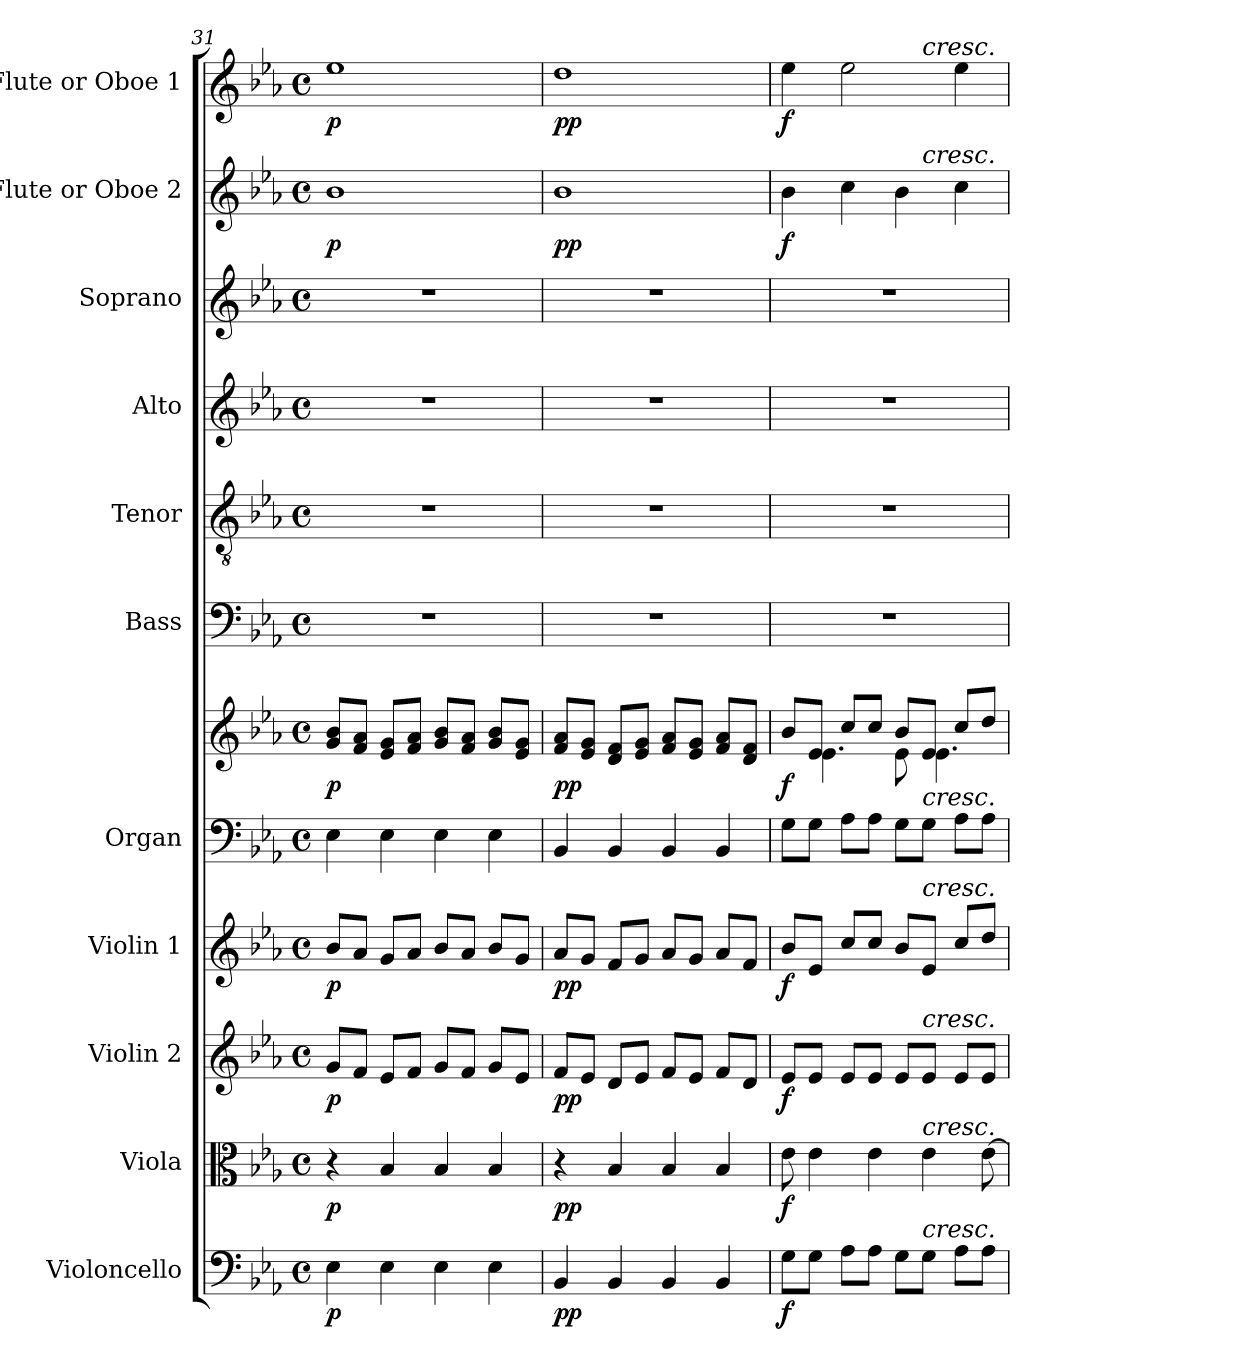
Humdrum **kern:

**kern	**dynam	**kern	**dynam	**kern	**dynam	**kern	**dynam	**kern	**kern	**dynam	**kern	**kern	**kern	**kern	**kern	**dynam	**kern	**dynam
*part11	*part11	*part10	*part10	*part9	*part9	*part8	*part8	*part7	*part7	*part7	*part6	*part5	*part4	*part3	*part2	*part2	*part1	*part1
*staff12	*staff12	*staff11	*staff11	*staff10	*staff10	*staff9	*staff9	*staff8	*staff7	*staff7/8	*staff6	*staff5	*staff4	*staff3	*staff2	*staff2	*staff1	*staff1
*I"Violoncello	*	*I"Viola	*	*I"Violin 2	*	*I"Violin 1	*	*I"Organ	*	*	*I"Bass	*I"Tenor	*I"Alto	*I"Soprano	*I"Flute or Oboe 2	*	*I"Flute or Oboe 1	*
*I'Vc.	*	*I'Vla.	*	*I'Vln. 2	*	*I'Vln. 1	*	*I'Org.	*	*	*I'B.	*I'T.	*I'A.	*I'S.	*I'Fl. or Ob. 2	*	*I'Fl. or Ob. 1	*
*clefF4	*	*clefC3	*	*clefG2	*	*clefG2	*	*clefF4	*clefG2	*	*clefF4	*clefGv2	*clefG2	*clefG2	*clefG2	*	*clefG2	*
*	*	*	*	*	*	*	*	*	*	*	*	*ITrd7c12	*	*	*	*	*	*
*k[b-e-a-]	*	*k[b-e-a-]	*	*k[b-e-a-]	*	*k[b-e-a-]	*	*k[b-e-a-]	*k[b-e-a-]	*	*k[b-e-a-]	*k[b-e-a-]	*k[b-e-a-]	*k[b-e-a-]	*k[b-e-a-]	*	*k[b-e-a-]	*
*E-:	*	*E-:	*	*E-:	*	*E-:	*	*E-:	*E-:	*	*E-:	*E-:	*E-:	*E-:	*E-:	*	*E-:	*
*M4/4	*	*M4/4	*	*M4/4	*	*M4/4	*	*M4/4	*M4/4	*	*M4/4	*M4/4	*M4/4	*M4/4	*M4/4	*	*M4/4	*
*met(c)	*	*met(c)	*	*met(c)	*	*met(c)	*	*met(c)	*met(c)	*	*met(c)	*met(c)	*met(c)	*met(c)	*met(c)	*	*met(c)	*
=31	=31	=31	=31	=31	=31	=31	=31	=31	=31	=31	=31	=31	=31	=31	=31	=31	=31	=31
4E-i\	p	4r	p	8gi/L	p	8b-i/L	p	4E-i\	8gi/ 8b-i/L	p	1r	1r	1r	1r	1b-i	p	1ee-i	p
.	.	.	.	8fi/J	.	8a-i/J	.	.	8fi/ 8a-i/J	.	.	.	.	.	.	.	.	.
4E-i\	.	4B-i/	.	8e-i/L	.	8gi/L	.	4E-i\	8e-i/ 8gi/L	.	.	.	.	.	.	.	.	.
.	.	.	.	8fi/J	.	8a-i/J	.	.	8fi/ 8a-i/J	.	.	.	.	.	.	.	.	.
4E-i\	.	4B-i/	.	8gi/L	.	8b-i/L	.	4E-i\	8gi/ 8b-i/L	.	.	.	.	.	.	.	.	.
.	.	.	.	8fi/J	.	8a-i/J	.	.	8fi/ 8a-i/J	.	.	.	.	.	.	.	.	.
4E-i\	.	4B-i/	.	8gi/L	.	8b-i/L	.	4E-i\	8gi/ 8b-i/L	.	.	.	.	.	.	.	.	.
.	.	.	.	8e-i/J	.	8gi/J	.	.	8e-i/ 8gi/J	.	.	.	.	.	.	.	.	.
=32	=32	=32	=32	=32	=32	=32	=32	=32	=32	=32	=32	=32	=32	=32	=32	=32	=32	=32
4BB-i/	pp	4r	pp	8fi/L	pp	8a-i/L	pp	4BB-i/	8fi/ 8a-i/L	pp	1r	1r	1r	1r	1b-i	pp	1ddi	pp
.	.	.	.	8e-i/J	.	8gi/J	.	.	8e-i/ 8gi/J	.	.	.	.	.	.	.	.	.
4BB-i/	.	4B-i/	.	8di/L	.	8fi/L	.	4BB-i/	8di/ 8fi/L	.	.	.	.	.	.	.	.	.
.	.	.	.	8e-i/J	.	8gi/J	.	.	8e-i/ 8gi/J	.	.	.	.	.	.	.	.	.
4BB-i/	.	4B-i/	.	8fi/L	.	8a-i/L	.	4BB-i/	8fi/ 8a-i/L	.	.	.	.	.	.	.	.	.
.	.	.	.	8e-i/J	.	8gi/J	.	.	8e-i/ 8gi/J	.	.	.	.	.	.	.	.	.
4BB-i/	.	4B-i/	.	8fi/L	.	8a-i/L	.	4BB-i/	8fi/ 8a-i/L	.	.	.	.	.	.	.	.	.
.	.	.	.	8di/J	.	8fi/J	.	.	8di/ 8fi/J	.	.	.	.	.	.	.	.	.
!!LO:LB:g=z
=33	=33	=33	=33	=33	=33	=33	=33	=33	=33	=33	=33	=33	=33	=33	=33	=33	=33	=33
*	*	*	*	*	*	*	*	*	*^	*	*	*	*	*	*^	*	*^	*
8Gi\L	f	8e-i\	f	8e-i/L	f	8b-i/L	f	8Gi\L	8b-i/L	8ryy	f	1r	1r	1r	1r	4b-i\	2ryy	f	4ee-i\	2ryy	f
8Gi\J	.	4e-i\	.	8e-i/J	.	8e-i/J	.	8Gi\J	8e-i/J	4.e-i\	.	.	.	.	.	.	.	.	.	.	.
8A-i\L	.	.	.	8e-i/L	.	8cci/L	.	8A-i\L	8cci/L	.	.	.	.	.	.	4cci\	.	.	2ee-i\	.	.
8A-i\J	.	4e-i\	.	8e-i/J	.	8cci/J	.	8A-i\J	8cci/J	.	.	.	.	.	.	.	.	.	.	.	.
8Gi\L	.	.	.	8e-i/L	.	8b-i/L	.	8Gi\L	8b-i/L	8e-i\	.	.	.	.	.	4b-i\	8ryy	.	.	8ryy	.
!	!	!	!	!	!	!	!	!	!	!	!	!	!	!	!	!	!	!	!	!LO:TX:a:i:t=cresc.	!
!	!	!	!	!	!	!	!	!	!	!	!	!	!	!	!	!	!LO:TX:a:i:t=cresc.	!	!	!	!
!	!	!	!	!	!	!	!	!LO:TX:a:i:t=cresc.	!	!	!	!	!	!	!	!	!	!	!	!	!
!	!	!	!	!	!	!LO:TX:a:i:t=cresc.	!	!	!	!	!	!	!	!	!	!	!	!	!	!	!
!	!	!	!	!LO:TX:a:i:t=cresc.	!	!	!	!	!	!	!	!	!	!	!	!	!	!	!	!	!
!	!	!LO:TX:a:i:t=cresc.	!	!	!	!	!	!	!	!	!	!	!	!	!	!	!	!	!	!	!
!LO:TX:a:i:t=cresc.	!	!	!	!	!	!	!	!	!	!	!	!	!	!	!	!	!	!	!	!	!
8Gi\J	.	4e-i\	.	8e-i/J	.	8e-i/J	.	8Gi\J	8e-i/J	4.e-i\	.	.	.	.	.	.	4.ryy	.	.	4.ryy	.
8A-i\L	.	.	.	8e-i/L	.	8cci/L	.	8A-i\L	8cci/L	.	.	.	.	.	.	4cci\	.	.	4ee-i\	.	.
8A-i\J	.	[>8e-i\	.	8e-i/J	.	8ddi/J	.	8A-i\J	8ddi/J	.	.	.	.	.	.	.	.	.	.	.	.
*	*	*	*	*	*	*	*	*	*	*	*	*	*	*	*	*v	*v	*	*	*	*
*	*	*	*	*	*	*	*	*	*v	*v	*	*	*	*	*	*	*	*v	*v	*
=	=	=	=	=	=	=	=	=	=	=	=	=	=	=	=	=	=	=
*-	*-	*-	*-	*-	*-	*-	*-	*-	*-	*-	*-	*-	*-	*-	*-	*-	*-	*-
